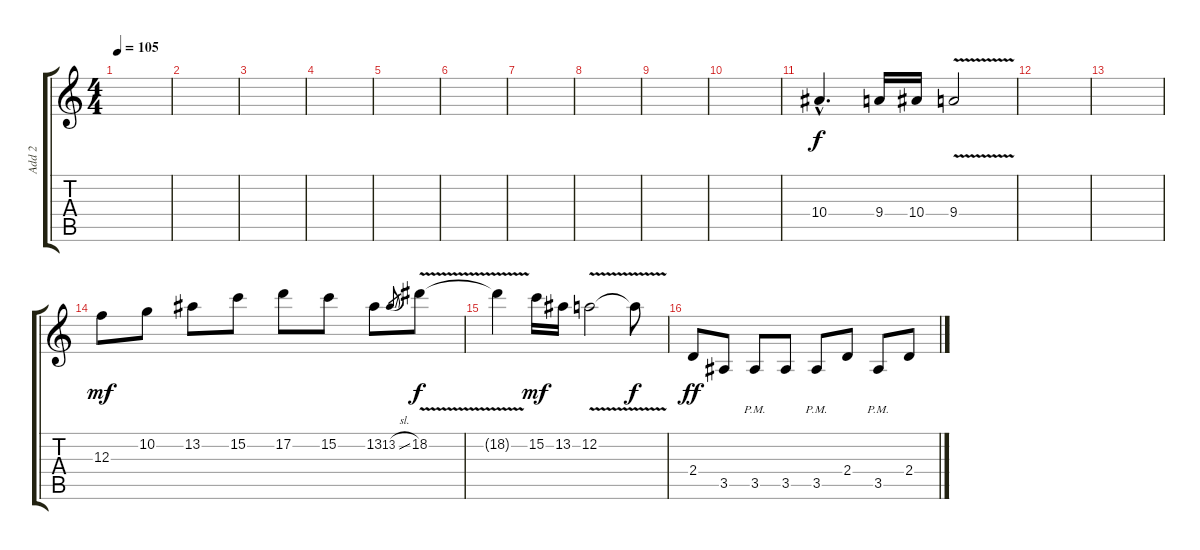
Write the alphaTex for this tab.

\track ("Add 2" "Add 2") {instrument distortionguitar}
\staff {score tabs}
\tuning (D4 A3 F3 C3 G2 C2) {hide}
\ts (4 4)
\tempo 105
\clef g2
\ks c
|
|
|
|
|
|
|
|
|
|
10.4{hac}.4{d} 9.4.16 10.4.16 9.4{v}.2 |
|
|
12.3.8{dy mf} 10.2.8 13.2.8 15.2.8 17.2.8 15.2.8 13.2.8 13.2{sl}.8{gr} 18.2{v}.8{dy f} |
18.2{t}.4 15.2.16{dy mf} 13.2.16 12.2{v}.2 12.2{t}.8{dy f} |
2.4.8{dy ff} 3.5.8 3.5{pm}.8 3.5.8 3.5{pm}.8 2.4.8 3.5{pm}.8 2.4.8
